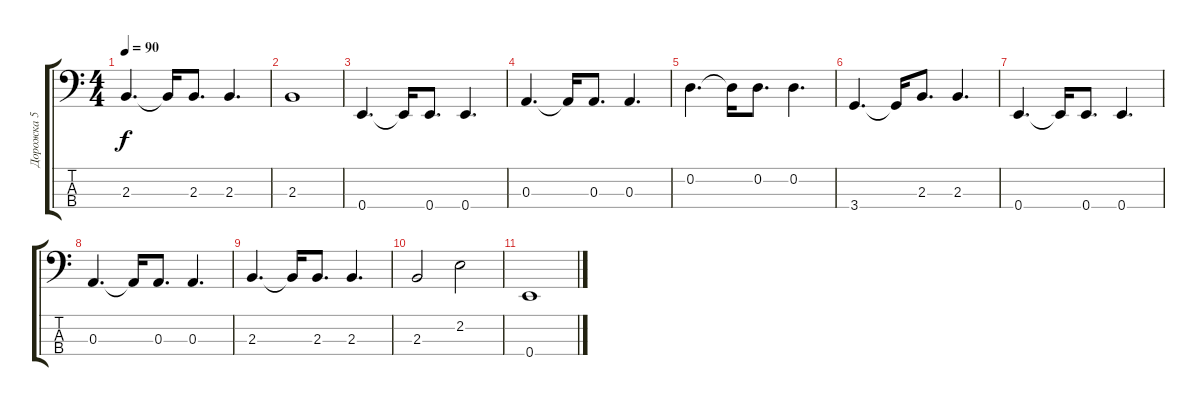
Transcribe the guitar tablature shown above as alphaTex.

\track ("Дорожка 5" "Дорожка 5") {instrument electricbassfinger}
\staff {score tabs}
\tuning (G2 D2 A1 E1) {hide}
\ts (4 4)
\tempo 90
\clef f4
\ks aminor
2.3.4{d dy f} 2.3{t}.16 2.3.8{d} 2.3.4{d} |
2.3.1 |
0.4.4{d} 0.4{t}.16 0.4.8{d} 0.4.4{d} |
0.3.4{d} 0.3{t}.16 0.3.8{d} 0.3.4{d} |
0.2.4{d} 0.2{t}.16 0.2.8{d} 0.2.4{d} |
3.4.4{d} 3.4{t}.16 2.3.8{d} 2.3.4{d} |
0.4.4{d} 0.4{t}.16 0.4.8{d} 0.4.4{d} |
0.3.4{d} 0.3{t}.16 0.3.8{d} 0.3.4{d} |
2.3.4{d} 2.3{t}.16 2.3.8{d} 2.3.4{d} |
2.3.2 2.2.2 |
0.4.1
